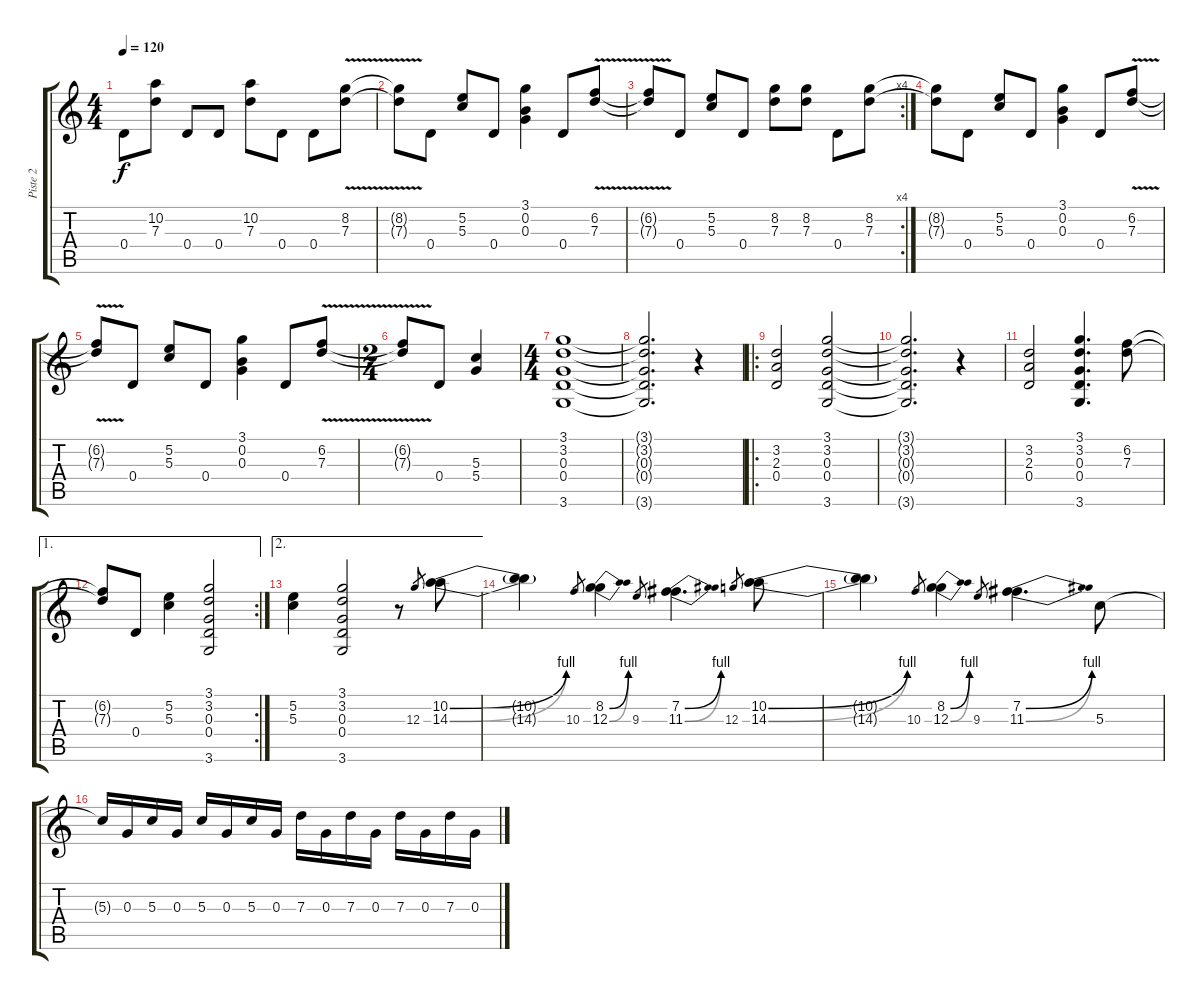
\track ("Piste 2" "Piste 2") {instrument distortionguitar}
\staff {score tabs}
\tuning (E4 B3 G3 D3 A2 E2) {hide}
\ts (4 4)
\tempo 120
\clef g2
\ks c
0.4.8{dy f} (10.2 7.3).8 0.4.8 0.4.8 (10.2 7.3).8 0.4.8 0.4.8 (8.2{v} 7.3).8 |
(8.2{t} 7.3{t}).8 0.4.8 (5.2 5.3).8 0.4.8 (3.1 0.2 0.3).4 0.4.8 (6.2{v} 7.3).8 |
\rc 4
(6.2{t} 7.3{t}).8 0.4.8 (5.2 5.3).8 0.4.8 (8.2 7.3).8 (8.2 7.3).8 0.4.8 (8.2 7.3).8 |
(8.2{t} 7.3{t}).8 0.4.8 (5.2 5.3).8 0.4.8 (3.1 0.2 0.3).4 0.4.8 (6.2{v} 7.3).8 |
(6.2{t} 7.3{t}).8 0.4.8 (5.2 5.3).8 0.4.8 (3.1 0.2 0.3).4 0.4.8 (6.2{v} 7.3).8 |
\ts (2 4)
(6.2{t} 7.3{t}).8 0.4.8 (5.3 5.4).4 |
\ts (4 4)
(3.1 3.2 0.3 0.4 3.6).1 |
(3.1{t} 3.2{t} 0.3{t} 0.4{t} 3.6{t}).2{d} r.4 |
\ro
(3.2 2.3 0.4).2 (3.1 3.2 0.3 0.4 3.6).2 |
(3.1{t} 3.2{t} 0.3{t} 0.4{t} 3.6{t}).2{d} r.4 |
(3.2 2.3 0.4).2 (3.1 3.2 0.3 0.4 3.6).4{d} (6.2 7.3).8 |
\ae 1
\rc 2
(6.2{t} 7.3{t}).8 0.4.8 (5.2 5.3).4 (3.1 3.2 0.3 0.4 3.6).2 |
\ae 2
(5.2 5.3).4 (3.1 3.2 0.3 0.4 3.6).2 r.8 12.3.8{gr} (10.2{be (bend 0 0 60 4)} 14.3{be (bend 0 0 60 4)}).8 |
(10.2{t} 14.3{t}).4 10.3.8{gr} (8.2{be (bend 0 0 60 4)} 12.3{be (bend 0 0 60 4)}).4 9.3.8{gr} (7.2{be (bend 0 0 60 4)} 11.3{be (bend 0 0 60 4)}).4{d} 12.3.8{gr} (10.2{be (bend 0 0 60 4)} 14.3{be (bend 0 0 60 4)}).8 |
(10.2{t} 14.3{t}).4 10.3.8{gr} (8.2{be (bend 0 0 60 4)} 12.3{be (bend 0 0 60 4)}).4 9.3.8{gr} (7.2{be (bend 0 0 60 4)} 11.3{be (bend 0 0 60 4)}).4{d} 5.3.8 |
5.3{t}.16 0.3.16 5.3.16 0.3.16 5.3.16 0.3.16 5.3.16 0.3.16 7.3.16 0.3.16 7.3.16 0.3.16 7.3.16 0.3.16 7.3.16 0.3.16
